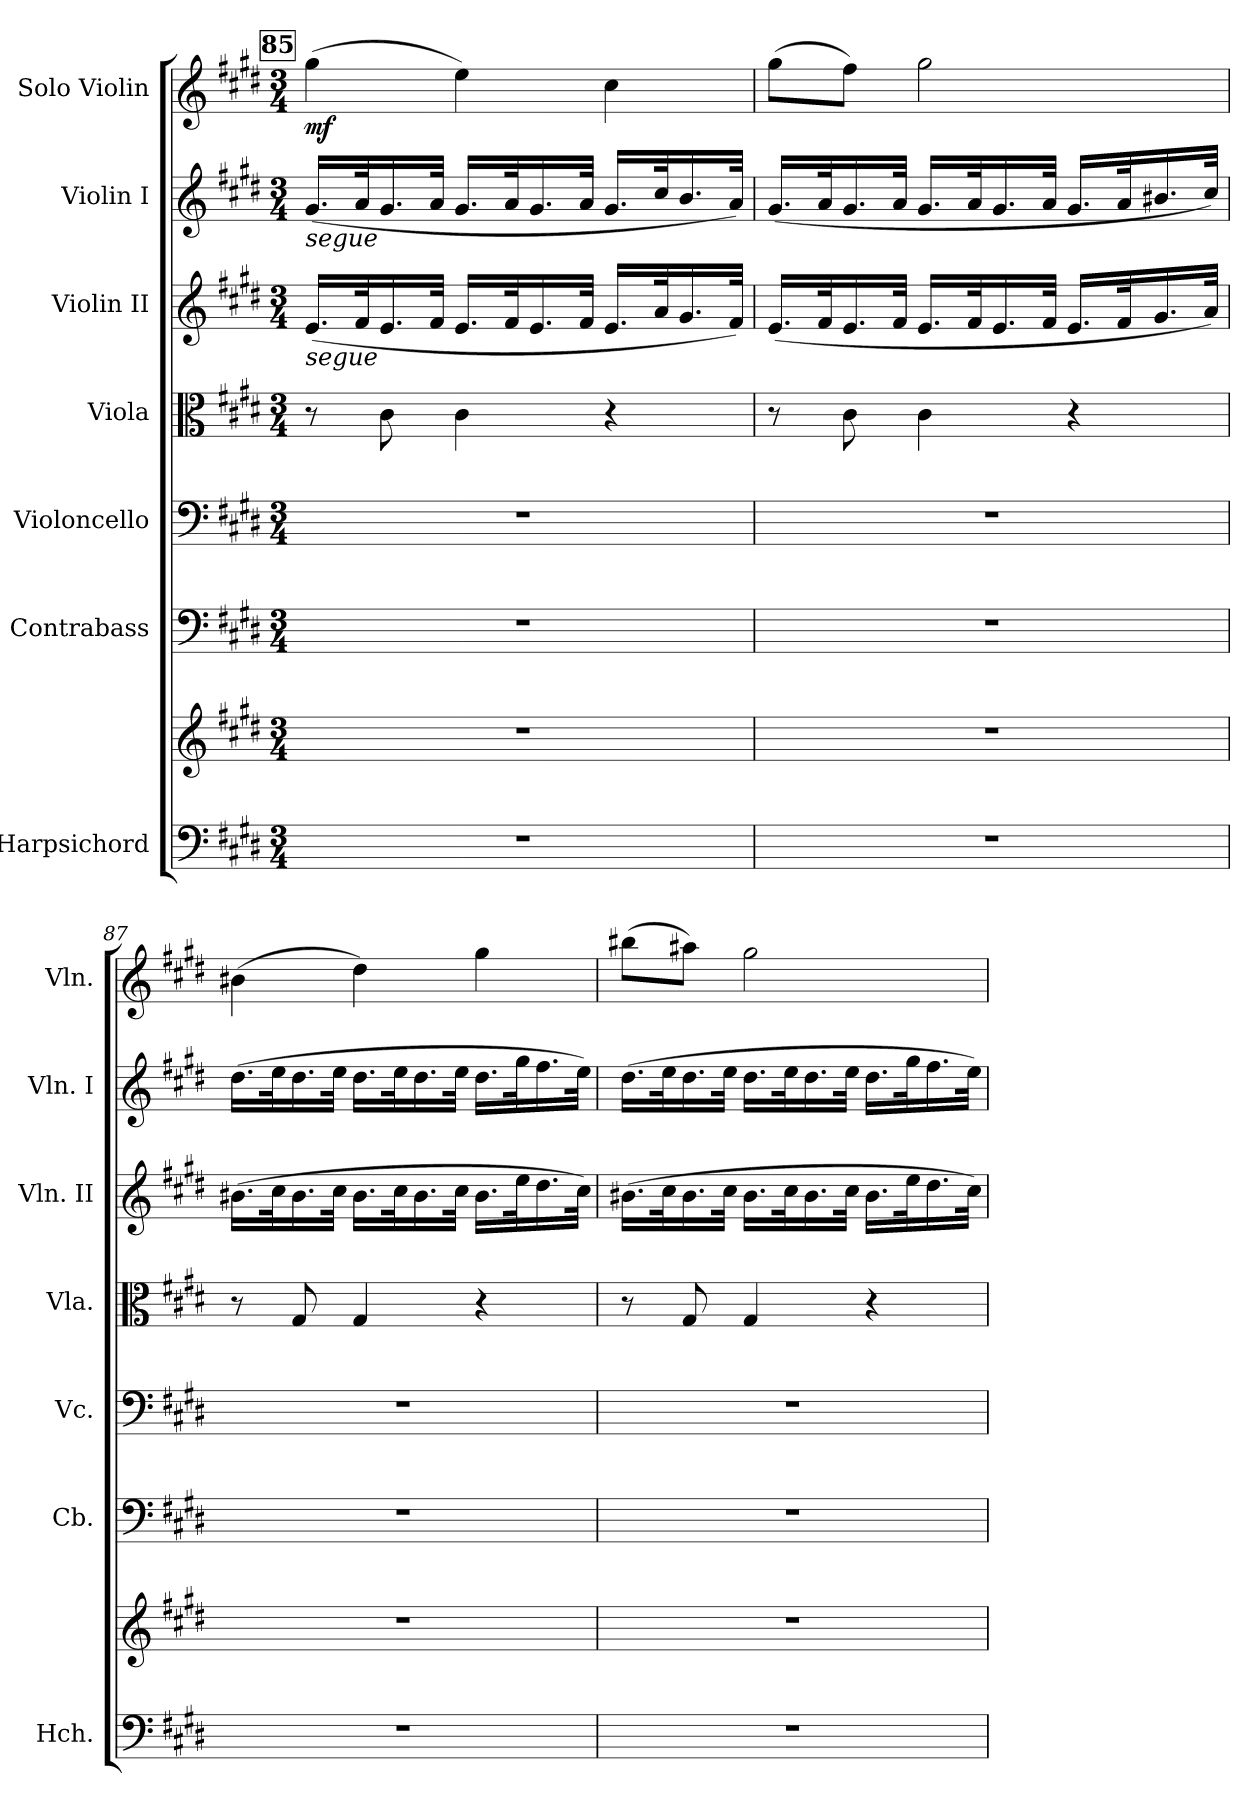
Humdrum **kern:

**kern	**kern	**kern	**kern	**kern	**kern	**kern	**kern	**dynam
*part7	*part7	*part6	*part5	*part4	*part3	*part2	*part1	*part1
*staff8	*staff7	*staff6	*staff5	*staff4	*staff3	*staff2	*staff1	*staff1
*I"Harpsichord	*	*I"Contrabass	*I"Violoncello	*I"Viola	*I"Violin II	*I"Violin I	*I"Solo Violin	*
*I'Hch.	*	*I'Cb.	*I'Vc.	*I'Vla.	*I'Vln. II	*I'Vln. I	*I'Vln.	*
*clefF4	*clefG2	*clefF4	*clefF4	*clefC3	*clefG2	*clefG2	*clefG2	*
*	*	*ITrd7c12	*	*	*	*	*	*
*k[f#c#g#d#]	*k[f#c#g#d#]	*k[f#c#g#d#]	*k[f#c#g#d#]	*k[f#c#g#d#]	*k[f#c#g#d#]	*k[f#c#g#d#]	*k[f#c#g#d#]	*
*M3/4	*M3/4	*M3/4	*M3/4	*M3/4	*M3/4	*M3/4	*M3/4	*
!!LO:REH:place=s1:a:B:fs=14:t=85
=85	=85	=85	=85	=85	=85	=85	=85	=85
!	!	!	!	!	!	!LO:TX:b:i:t=segue	!	!
!	!	!	!	!	!LO:TX:b:i:t=segue	!	!	!
!	!	!	!	!	!	!	!	!LO:DY:b
2.r	2.r	2.r	2.r	8r	(<16.e/LL	(<16.g#/LL	(>4gg#\	mf
.	.	.	.	.	32f#/K	32a/K	.	.
.	.	.	.	8c#\	16.e/	16.g#/	.	.
.	.	.	.	.	32f#/JJk	32a/JJk	.	.
.	.	.	.	4c#\	16.e/LL	16.g#/LL	4ee\)	.
.	.	.	.	.	32f#/K	32a/K	.	.
.	.	.	.	.	16.e/	16.g#/	.	.
.	.	.	.	.	32f#/JJk	32a/JJk	.	.
.	.	.	.	4r	16.e/LL	16.g#/LL	4cc#\	.
.	.	.	.	.	32a/K	32cc#/K	.	.
.	.	.	.	.	16.g#/	16.b/	.	.
.	.	.	.	.	32f#/JJk)	32a/JJk)	.	.
!!LO:PB:g=z
=86	=86	=86	=86	=86	=86	=86	=86	=86
2.r	2.r	2.r	2.r	8r	(<16.e/LL	(<16.g#/LL	(>8gg#\L	.
.	.	.	.	.	32f#/K	32a/K	.	.
.	.	.	.	8c#\	16.e/	16.g#/	8ff#\J)	.
.	.	.	.	.	32f#/JJk	32a/JJk	.	.
.	.	.	.	4c#\	16.e/LL	16.g#/LL	2gg#\	.
.	.	.	.	.	32f#/K	32a/K	.	.
.	.	.	.	.	16.e/	16.g#/	.	.
.	.	.	.	.	32f#/JJk	32a/JJk	.	.
.	.	.	.	4r	16.e/LL	16.g#/LL	.	.
.	.	.	.	.	32f#/K	32a/K	.	.
.	.	.	.	.	16.g#/	16.b#X/	.	.
.	.	.	.	.	32a/JJk)	32cc#/JJk)	.	.
=87	=87	=87	=87	=87	=87	=87	=87	=87
2.r	2.r	2.r	2.r	8r	(>16.b#X\LL	(>16.dd#\LL	(>4b#X\	.
.	.	.	.	.	32cc#\K	32ee\K	.	.
.	.	.	.	8G#/	16.b#\	16.dd#\	.	.
.	.	.	.	.	32cc#\JJk	32ee\JJk	.	.
.	.	.	.	4G#/	16.b#\LL	16.dd#\LL	4dd#\)	.
.	.	.	.	.	32cc#\K	32ee\K	.	.
.	.	.	.	.	16.b#\	16.dd#\	.	.
.	.	.	.	.	32cc#\JJk	32ee\JJk	.	.
.	.	.	.	4r	16.b#\LL	16.dd#\LL	4gg#\	.
.	.	.	.	.	32ee\K	32gg#\K	.	.
.	.	.	.	.	16.dd#\	16.ff#\	.	.
.	.	.	.	.	32cc#\JJk)	32ee\JJk)	.	.
!!LO:PB:g=z
=88	=88	=88	=88	=88	=88	=88	=88	=88
2.r	2.r	2.r	2.r	8r	(>16.b#X\LL	(>16.dd#\LL	(>8bb#X\L	.
.	.	.	.	.	32cc#\K	32ee\K	.	.
.	.	.	.	8G#/	16.b#\	16.dd#\	8aa#X\J)	.
.	.	.	.	.	32cc#\JJk	32ee\JJk	.	.
.	.	.	.	4G#/	16.b#\LL	16.dd#\LL	2gg#\	.
.	.	.	.	.	32cc#\K	32ee\K	.	.
.	.	.	.	.	16.b#\	16.dd#\	.	.
.	.	.	.	.	32cc#\JJk	32ee\JJk	.	.
.	.	.	.	4r	16.b#\LL	16.dd#\LL	.	.
.	.	.	.	.	32ee\K	32gg#\K	.	.
.	.	.	.	.	16.dd#\	16.ff#\	.	.
.	.	.	.	.	32cc#\JJk)	32ee\JJk)	.	.
=	=	=	=	=	=	=	=	=
*-	*-	*-	*-	*-	*-	*-	*-	*-
